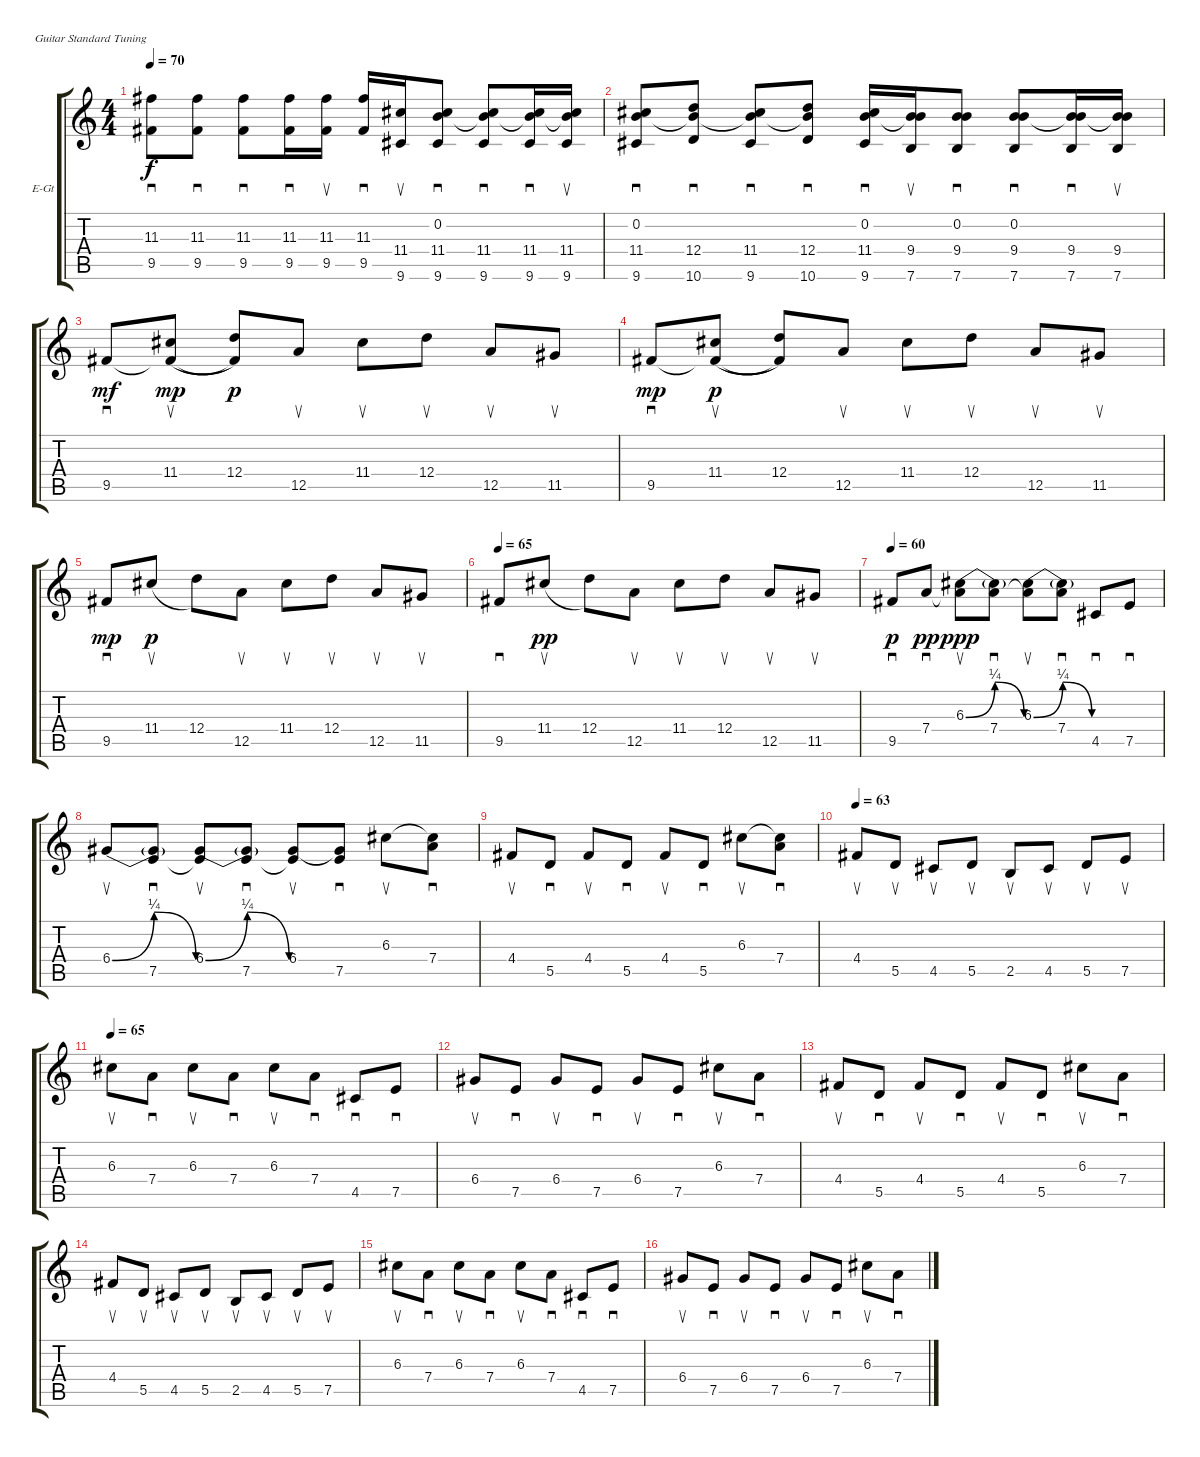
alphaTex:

\defaultSystemsLayout 4
\bracketExtendMode groupsimilarinstruments
\firstSystemTrackNameOrientation horizontal
\otherSystemsTrackNameOrientation horizontal
\track ("Isaac Brock - Guitar 1" "E-Gt") {instrument distortionguitar}
\staff {score tabs}
\tuning (E4 B3 G3 D3 A2 E2)
\ts (4 4)
\tempo 70
\clef g2
\scale
0.333333
\ks c
(9.5 11.3).8{sd dy f} (9.5 11.3).8{sd} (9.5 11.3).8{sd} (9.5 11.3).16{sd} (9.5 11.3).16{su} (9.5 11.3).16{sd} (9.6 11.4).16{su} (11.4 9.6 0.2).8{sd} (11.4 9.6 0.2{t}).8{sd} (11.4 9.6 0.2{t}).16{sd} (11.4 9.6 0.2{t}).16{su} |
\scale
0.333333 (9.6 11.4 0.2).8{sd} (12.4 10.6 0.2{t}).8{sd} (9.6 11.4 0.2{t}).8{sd} (12.4 10.6 0.2{t}).8{sd} (9.6 11.4 0.2).16{sd} (7.6 9.4 0.2{t}).16{su} (9.4 7.6 0.2).8{sd} (9.4 7.6 0.2).8{sd} (7.6 9.4 0.2{t}).16{sd} (9.4 7.6 0.2{t}).16{su} |
\scale
0.333333 9.5.8{sd dy mf} (11.4 9.5{t}).8{su dy mp legatoorigin} (12.4 9.5{t}).8{dy p} 12.5.8{su} 11.4.8{su} 12.4.8{su} 12.5.8{su} 11.5.8{su} |
\scale
0.333333 9.5.8{sd dy mp} (11.4 9.5{t}).8{su dy p legatoorigin} (12.4 9.5{t}).8 12.5.8{su} 11.4.8{su} 12.4.8{su} 12.5.8{su} 11.5.8{su} |
\scale
0.333333 9.5.8{sd dy mp} 11.4.8{su dy p legatoorigin} 12.4.8 12.5.8{su} 11.4.8{su} 12.4.8{su} 12.5.8{su} 11.5.8{su} |
\tempo 65
\scale
0.333333 9.5.8{sd} 11.4.8{su dy pp legatoorigin} 12.4.8 12.5.8{su} 11.4.8{su} 12.4.8{su} 12.5.8{su} 11.5.8{su} |
\tempo 60
\scale
0.333333 9.5.8{sd dy p} 7.4.8{sd dy pp} (6.3{be (bendrelease 0 0 0.6 1 4.8 1 33 0)} 7.4{t}).8{su dy ppp} (7.4 6.3{t}).8{sd} (6.3{be (bendrelease 0 0 2.4 1 8.4 1 12.6 0)} 7.4{t}).8{su} (7.4 6.3{t}).8{sd} 4.5.8{sd} 7.5.8{sd} |
\scale
0.333333 6.4{be (bendrelease 0 0 0.6 1 3 1 6 0)}.8{su} (7.5 6.4{t}).8{sd} (6.4{be (bendrelease 0 0 3.5999999999999996 1 7.199999999999999 1 9.6 0)} 7.5{t}).8{su} (7.5 6.4{t}).8{sd} (6.4 7.5{t}).8{su} (7.5 6.4{t}).8{sd} 6.3.8{su} (7.4 6.3{t}).8{sd} |
\scale
0.333333 4.4.8{su} 5.5.8{sd} 4.4.8{su} 5.5.8{sd} 4.4.8{su} 5.5.8{sd} 6.3.8{su} (7.4 6.3{t}).8{sd} |
\tempo 63
\scale
0.333333 4.4.8{su} 5.5.8{su} 4.5.8{su} 5.5.8{su} 2.5.8{su} 4.5.8{su} 5.5.8{su} 7.5.8{su} |
\tempo 65
\scale
0.333333 6.3.8{su} 7.4.8{sd} 6.3.8{su} 7.4.8{sd} 6.3.8{su} 7.4.8{sd} 4.5.8{sd} 7.5.8{sd} |
\scale
0.333333 6.4.8{su} 7.5.8{sd} 6.4.8{su} 7.5.8{sd} 6.4.8{su} 7.5.8{sd} 6.3.8{su} 7.4.8{sd} |
\scale
0.333333 4.4.8{su} 5.5.8{sd} 4.4.8{su} 5.5.8{sd} 4.4.8{su} 5.5.8{sd} 6.3.8{su} 7.4.8{sd} |
\scale
0.333333 4.4.8{su} 5.5.8{su} 4.5.8{su} 5.5.8{su} 2.5.8{su} 4.5.8{su} 5.5.8{su} 7.5.8{su} |
\scale
0.333333 6.3.8{su} 7.4.8{sd} 6.3.8{su} 7.4.8{sd} 6.3.8{su} 7.4.8{sd} 4.5.8{sd} 7.5.8{sd} |
\scale
0.333333 6.4.8{su} 7.5.8{sd} 6.4.8{su} 7.5.8{sd} 6.4.8{su} 7.5.8{sd} 6.3.8{su} 7.4.8{sd}
